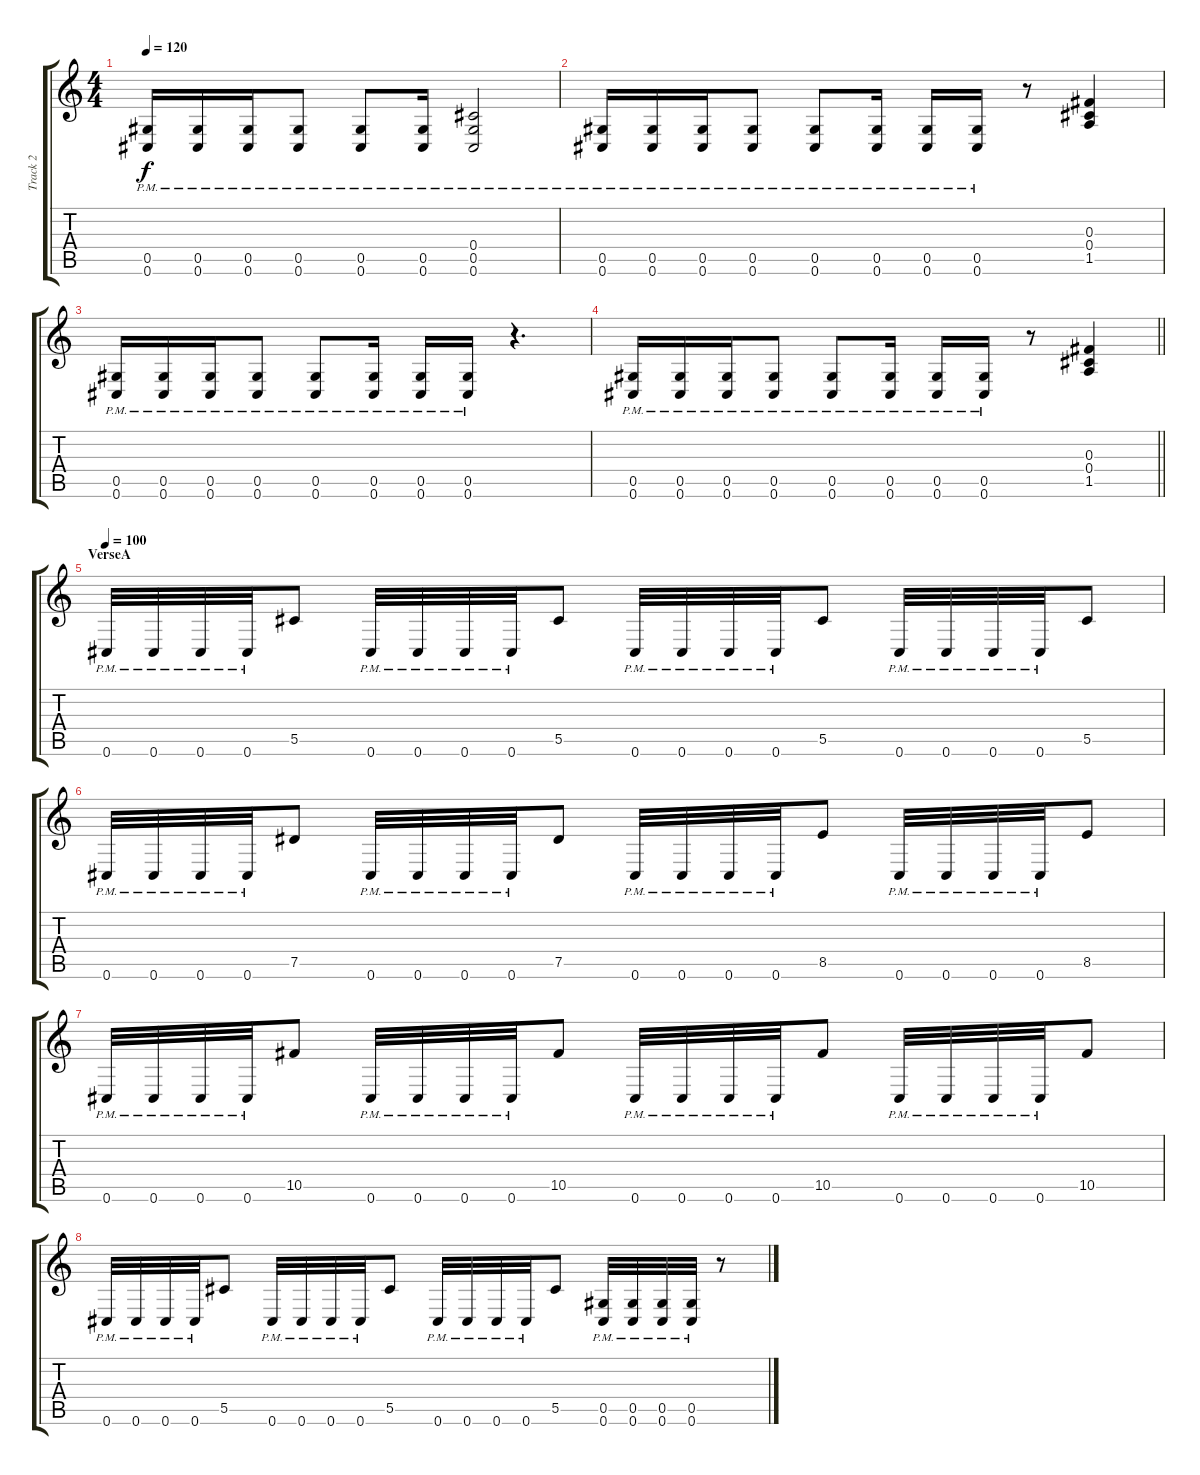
\track ("Track 2" "Track 2") {instrument overdrivenguitar}
\staff {score tabs}
\tuning (Eb4 Bb3 Gb3 Db3 Ab2 Db2) {hide}
\ts (4 4)
\tempo 120
\clef g2
\ks c
(0.5{pm} 0.6{pm}).16{dy f} (0.5{pm} 0.6{pm}).16 (0.5{pm} 0.6{pm}).16 (0.5{pm} 0.6{pm}).8 (0.5{pm} 0.6{pm}).8 (0.5{pm} 0.6{pm}).16 (0.4 0.5{pm} 0.6{pm}).2 |
(0.5{pm} 0.6{pm}).16 (0.5{pm} 0.6{pm}).16 (0.5{pm} 0.6{pm}).16 (0.5{pm} 0.6{pm}).8 (0.5{pm} 0.6{pm}).8 (0.5{pm} 0.6{pm}).16 (0.5{pm} 0.6{pm}).16 (0.5{pm} 0.6{pm}).16 r.8 (0.3 0.4 1.5).4 |
(0.5{pm} 0.6{pm}).16 (0.5{pm} 0.6{pm}).16 (0.5{pm} 0.6{pm}).16 (0.5{pm} 0.6{pm}).8 (0.5{pm} 0.6{pm}).8 (0.5{pm} 0.6{pm}).16 (0.5{pm} 0.6{pm}).16 (0.5{pm} 0.6{pm}).16 r.4{d} |
\barLineRight lightlight
(0.5{pm} 0.6{pm}).16 (0.5{pm} 0.6{pm}).16 (0.5{pm} 0.6{pm}).16 (0.5{pm} 0.6{pm}).8 (0.5{pm} 0.6{pm}).8 (0.5{pm} 0.6{pm}).16 (0.5{pm} 0.6{pm}).16 (0.5{pm} 0.6{pm}).16 r.8 (0.3 0.4 1.5).4 |
\section ("" "VerseA")
\tempo 100
0.6{pm}.32 0.6{pm}.32 0.6{pm}.32 0.6{pm}.32 5.5.8 0.6{pm}.32 0.6{pm}.32 0.6{pm}.32 0.6{pm}.32 5.5.8 0.6{pm}.32 0.6{pm}.32 0.6{pm}.32 0.6{pm}.32 5.5.8 0.6{pm}.32 0.6{pm}.32 0.6{pm}.32 0.6{pm}.32 5.5.8 |
0.6{pm}.32 0.6{pm}.32 0.6{pm}.32 0.6{pm}.32 7.5.8 0.6{pm}.32 0.6{pm}.32 0.6{pm}.32 0.6{pm}.32 7.5.8 0.6{pm}.32 0.6{pm}.32 0.6{pm}.32 0.6{pm}.32 8.5.8 0.6{pm}.32 0.6{pm}.32 0.6{pm}.32 0.6{pm}.32 8.5.8 |
0.6{pm}.32 0.6{pm}.32 0.6{pm}.32 0.6{pm}.32 10.5.8 0.6{pm}.32 0.6{pm}.32 0.6{pm}.32 0.6{pm}.32 10.5.8 0.6{pm}.32 0.6{pm}.32 0.6{pm}.32 0.6{pm}.32 10.5.8 0.6{pm}.32 0.6{pm}.32 0.6{pm}.32 0.6{pm}.32 10.5.8 |
0.6{pm}.32 0.6{pm}.32 0.6{pm}.32 0.6{pm}.32 5.5.8 0.6{pm}.32 0.6{pm}.32 0.6{pm}.32 0.6{pm}.32 5.5.8 0.6{pm}.32 0.6{pm}.32 0.6{pm}.32 0.6{pm}.32 5.5.8 (0.5{pm} 0.6{pm}).32 (0.5{pm} 0.6{pm}).32 (0.5{pm} 0.6{pm}).32 (0.5{pm} 0.6{pm}).32 r.8
